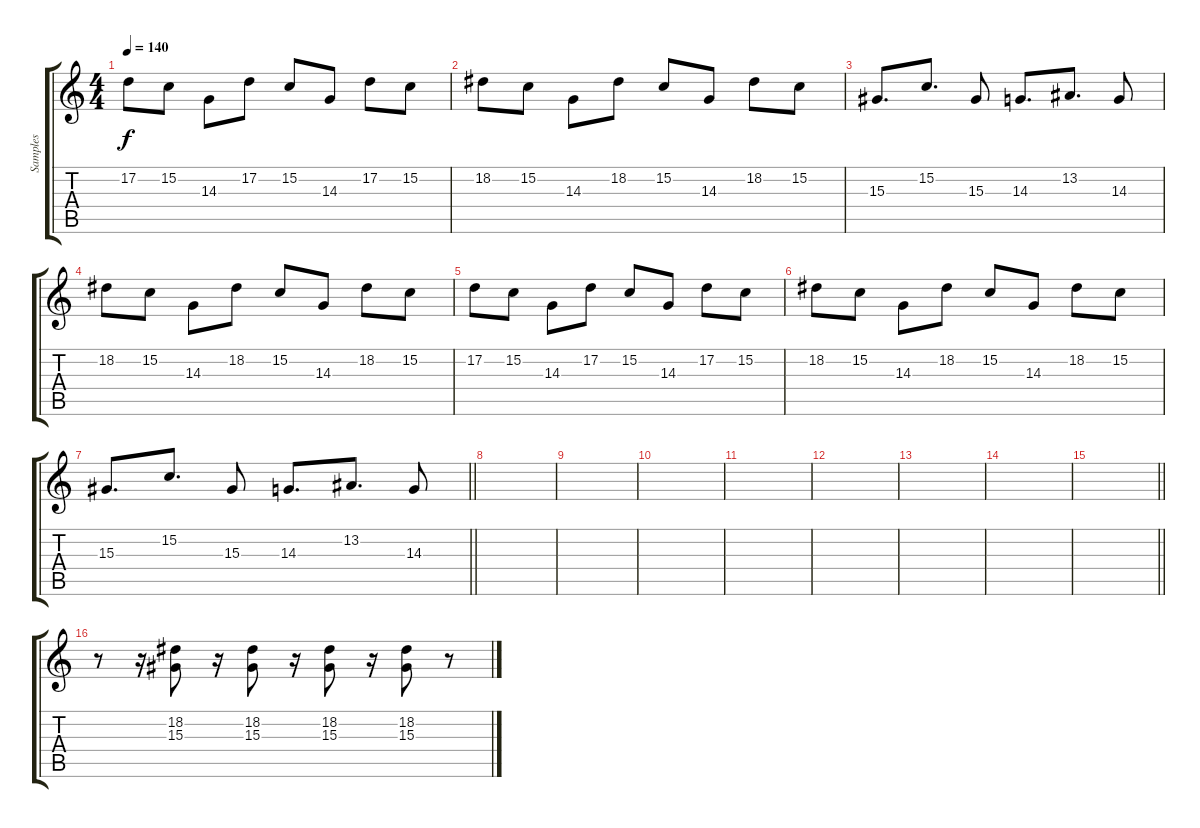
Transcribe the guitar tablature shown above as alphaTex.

\track ("Samples" "Samples") {instrument lead2sawtooth}
\staff {score tabs}
\tuning (D4 A3 F3 C3 G2 C2) {hide}
\ts (4 4)
\tempo 140
\clef g2
\ks c
17.2.8{dy f} 15.2.8 14.3.8 17.2.8 15.2.8 14.3.8 17.2.8 15.2.8 |
18.2.8 15.2.8 14.3.8 18.2.8 15.2.8 14.3.8 18.2.8 15.2.8 |
15.3.8{d} 15.2.8{d} 15.3.8 14.3.8{d} 13.2.8{d} 14.3.8 |
18.2.8 15.2.8 14.3.8 18.2.8 15.2.8 14.3.8 18.2.8 15.2.8 |
17.2.8 15.2.8 14.3.8 17.2.8 15.2.8 14.3.8 17.2.8 15.2.8 |
18.2.8 15.2.8 14.3.8 18.2.8 15.2.8 14.3.8 18.2.8 15.2.8 |
\barLineRight lightlight
15.3.8{d} 15.2.8{d} 15.3.8 14.3.8{d} 13.2.8{d} 14.3.8 |
\section ("" " ")
|
|
|
|
|
|
|
\barLineRight lightlight
|
\section ("" " ")
r.8 r.16{volume 4} (18.2 15.3).8{volume 10} r.16 (18.2 15.3).8 r.16 (18.2 15.3).8 r.16 (18.2 15.3).8 r.8
